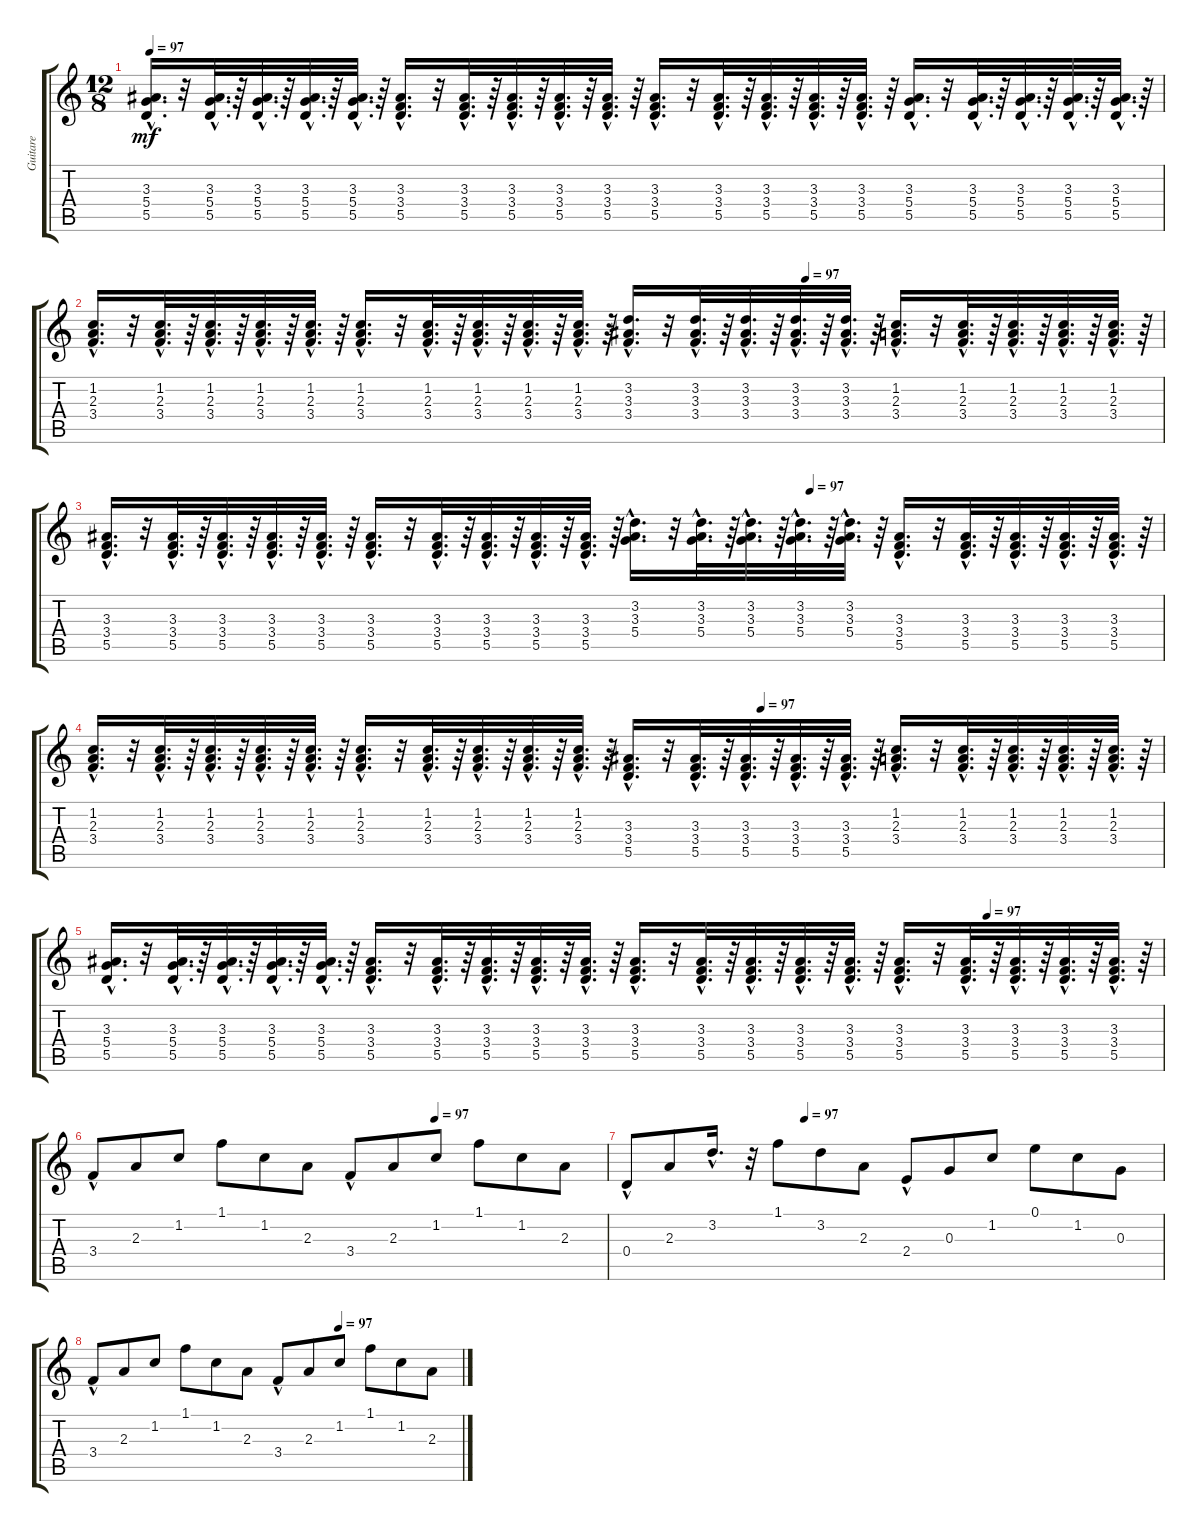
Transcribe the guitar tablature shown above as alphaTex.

\track ("Guitare" "Guitare") {instrument acousticguitarnylon}
\staff {score tabs}
\tuning (E4 B3 G3 D3 A2 E2) {hide}
\ts (12 8)
\tempo 97
\clef g2
\ks c
(3.3{hac} 5.4{hac} 5.5{hac}).16{d dy mf} r.32 (3.3{hac} 5.4{hac} 5.5{hac}).32{d} r.64 (3.3{hac} 5.4{hac} 5.5{hac}).32{d} r.64 (3.3{hac} 5.4{hac} 5.5{hac}).32{d} r.64 (3.3{hac} 5.4{hac} 5.5{hac}).32{d} r.64 (3.3{hac} 3.4{hac} 5.5{hac}).16{d} r.32 (3.3{hac} 3.4{hac} 5.5{hac}).32{d} r.64 (3.3{hac} 3.4{hac} 5.5{hac}).32{d} r.64 (3.3{hac} 3.4{hac} 5.5{hac}).32{d} r.64 (3.3{hac} 3.4{hac} 5.5{hac}).32{d} r.64 (3.3{hac} 3.4{hac} 5.5{hac}).16{d} r.32 (3.3{hac} 3.4{hac} 5.5{hac}).32{d} r.64 (3.3{hac} 3.4{hac} 5.5{hac}).32{d} r.64 (3.3{hac} 3.4{hac} 5.5{hac}).32{d} r.64 (3.3{hac} 3.4{hac} 5.5{hac}).32{d} r.64 (3.3{hac} 5.4{hac} 5.5{hac}).16{d} r.32 (3.3{hac} 5.4{hac} 5.5{hac}).32{d} r.64 (3.3{hac} 5.4{hac} 5.5{hac}).32{d} r.64 (3.3{hac} 5.4{hac} 5.5{hac}).32{d} r.64 (3.3{hac} 5.4{hac} 5.5{hac}).32{d} r.64 |
\tempo (97 0.6666666666666666)
(1.2{hac} 2.3{hac} 3.4{hac}).16{d} r.32 (1.2{hac} 2.3{hac} 3.4{hac}).32{d} r.64 (1.2{hac} 2.3{hac} 3.4{hac}).32{d} r.64 (1.2{hac} 2.3{hac} 3.4{hac}).32{d} r.64 (1.2{hac} 2.3{hac} 3.4{hac}).32{d} r.64 (1.2{hac} 2.3{hac} 3.4{hac}).16{d} r.32 (1.2{hac} 2.3{hac} 3.4{hac}).32{d} r.64 (1.2{hac} 2.3{hac} 3.4{hac}).32{d} r.64 (1.2{hac} 2.3{hac} 3.4{hac}).32{d} r.64 (1.2{hac} 2.3{hac} 3.4{hac}).32{d} r.64 (3.2{hac} 3.3{hac} 3.4{hac}).16{d} r.32 (3.2{hac} 3.3{hac} 3.4{hac}).32{d} r.64 (3.2{hac} 3.3{hac} 3.4{hac}).32{d} r.64 (3.2{hac} 3.3{hac} 3.4{hac}).32{d} r.64 (3.2{hac} 3.3{hac} 3.4{hac}).32{d} r.64 (1.2{hac} 2.3{hac} 3.4{hac}).16{d} r.32 (1.2{hac} 2.3{hac} 3.4{hac}).32{d} r.64 (1.2{hac} 2.3{hac} 3.4{hac}).32{d} r.64 (1.2{hac} 2.3{hac} 3.4{hac}).32{d} r.64 (1.2{hac} 2.3{hac} 3.4{hac}).32{d} r.64 |
\tempo (97 0.6666666666666666)
(3.3{hac} 3.4{hac} 5.5{hac}).16{d} r.32 (3.3{hac} 3.4{hac} 5.5{hac}).32{d} r.64 (3.3{hac} 3.4{hac} 5.5{hac}).32{d} r.64 (3.3{hac} 3.4{hac} 5.5{hac}).32{d} r.64 (3.3{hac} 3.4{hac} 5.5{hac}).32{d} r.64 (3.3{hac} 3.4{hac} 5.5{hac}).16{d} r.32 (3.3{hac} 3.4{hac} 5.5{hac}).32{d} r.64 (3.3{hac} 3.4{hac} 5.5{hac}).32{d} r.64 (3.3{hac} 3.4{hac} 5.5{hac}).32{d} r.64 (3.3{hac} 3.4{hac} 5.5{hac}).32{d} r.64 (3.2{hac} 3.3{hac} 5.4{hac}).16{d} r.32 (3.2{hac} 3.3{hac} 5.4{hac}).32{d} r.64 (3.2{hac} 3.3{hac} 5.4{hac}).32{d} r.64 (3.2{hac} 3.3{hac} 5.4{hac}).32{d} r.64 (3.2{hac} 3.3{hac} 5.4{hac}).32{d} r.64 (3.3{hac} 3.4{hac} 5.5{hac}).16{d} r.32 (3.3{hac} 3.4{hac} 5.5{hac}).32{d} r.64 (3.3{hac} 3.4{hac} 5.5{hac}).32{d} r.64 (3.3{hac} 3.4{hac} 5.5{hac}).32{d} r.64 (3.3{hac} 3.4{hac} 5.5{hac}).32{d} r.64 |
\tempo (97 0.625)
(1.2{hac} 2.3{hac} 3.4{hac}).16{d} r.32 (1.2{hac} 2.3{hac} 3.4{hac}).32{d} r.64 (1.2{hac} 2.3{hac} 3.4{hac}).32{d} r.64 (1.2{hac} 2.3{hac} 3.4{hac}).32{d} r.64 (1.2{hac} 2.3{hac} 3.4{hac}).32{d} r.64 (1.2{hac} 2.3{hac} 3.4{hac}).16{d} r.32 (1.2{hac} 2.3{hac} 3.4{hac}).32{d} r.64 (1.2{hac} 2.3{hac} 3.4{hac}).32{d} r.64 (1.2{hac} 2.3{hac} 3.4{hac}).32{d} r.64 (1.2{hac} 2.3{hac} 3.4{hac}).32{d} r.64 (3.3{hac} 3.4{hac} 5.5{hac}).16{d} r.32 (3.3{hac} 3.4{hac} 5.5{hac}).32{d} r.64 (3.3{hac} 3.4{hac} 5.5{hac}).32{d} r.64 (3.3{hac} 3.4{hac} 5.5{hac}).32{d} r.64 (3.3{hac} 3.4{hac} 5.5{hac}).32{d} r.64 (1.2{hac} 2.3{hac} 3.4{hac}).16{d} r.32 (1.2{hac} 2.3{hac} 3.4{hac}).32{d} r.64 (1.2{hac} 2.3{hac} 3.4{hac}).32{d} r.64 (1.2{hac} 2.3{hac} 3.4{hac}).32{d} r.64 (1.2{hac} 2.3{hac} 3.4{hac}).32{d} r.64 |
\tempo (97 0.8333333333333334)
(3.3{hac} 5.4{hac} 5.5{hac}).16{d} r.32 (3.3{hac} 5.4{hac} 5.5{hac}).32{d} r.64 (3.3{hac} 5.4{hac} 5.5{hac}).32{d} r.64 (3.3{hac} 5.4{hac} 5.5{hac}).32{d} r.64 (3.3{hac} 5.4{hac} 5.5{hac}).32{d} r.64 (3.3{hac} 3.4{hac} 5.5{hac}).16{d} r.32 (3.3{hac} 3.4{hac} 5.5{hac}).32{d} r.64 (3.3{hac} 3.4{hac} 5.5{hac}).32{d} r.64 (3.3{hac} 3.4{hac} 5.5{hac}).32{d} r.64 (3.3{hac} 3.4{hac} 5.5{hac}).32{d} r.64 (3.3{hac} 3.4{hac} 5.5{hac}).16{d} r.32 (3.3{hac} 3.4{hac} 5.5{hac}).32{d} r.64 (3.3{hac} 3.4{hac} 5.5{hac}).32{d} r.64 (3.3{hac} 3.4{hac} 5.5{hac}).32{d} r.64 (3.3{hac} 3.4{hac} 5.5{hac}).32{d} r.64 (3.3{hac} 3.4{hac} 5.5{hac}).16{d} r.32 (3.3{hac} 3.4{hac} 5.5{hac}).32{d} r.64 (3.3{hac} 3.4{hac} 5.5{hac}).32{d} r.64 (3.3{hac} 3.4{hac} 5.5{hac}).32{d} r.64 (3.3{hac} 3.4{hac} 5.5{hac}).32{d} r.64 |
\tempo (97 0.6666666666666666)
3.4{hac}.8 2.3.8 1.2.8 1.1.8 1.2.8 2.3.8 3.4{hac}.8 2.3.8 1.2.8 1.1.8 1.2.8 2.3.8 |
\tempo (97 0.3333333333333333)
0.4{hac}.8 2.3.8 3.2{hac}.16{d} r.32 1.1.8 3.2.8 2.3.8 2.4{hac}.8 0.3.8 1.2.8 0.1.8 1.2.8 0.3.8 |
\tempo (97 0.6666666666666666)
3.4{hac}.8 2.3.8 1.2.8 1.1.8 1.2.8 2.3.8 3.4{hac}.8 2.3.8 1.2.8 1.1.8 1.2.8 2.3.8
